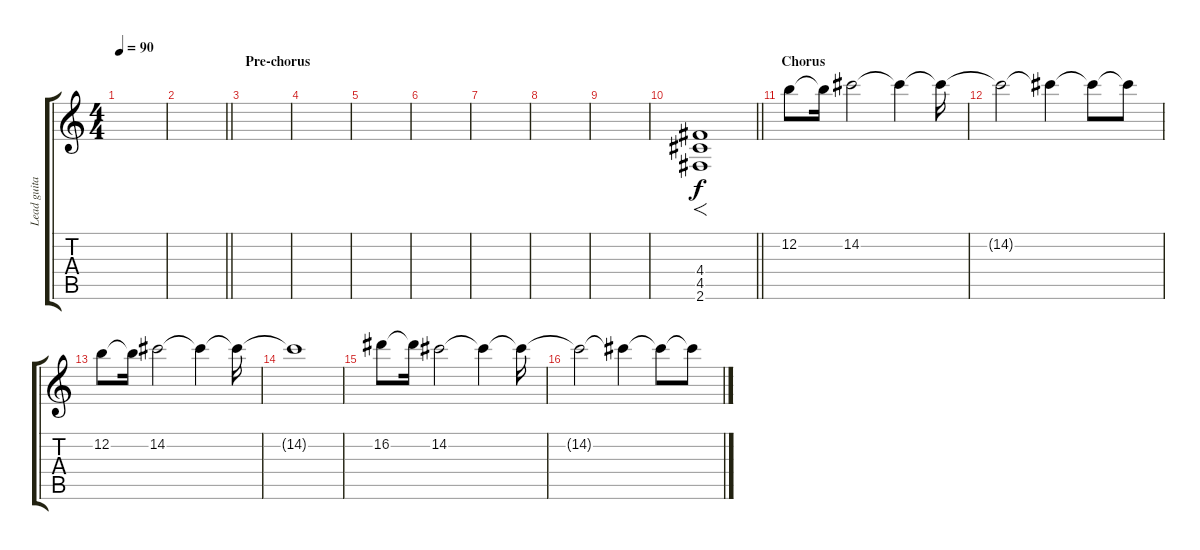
\track ("Lead guitar" "Lead guita") {instrument distortionguitar}
\staff {score tabs}
\tuning (E4 B3 G3 D3 A2 E2) {hide}
\ts (4 4)
\tempo 90
\clef g2
\ks c
|
\barLineRight lightlight
|
\section ("" "Pre-chorus")
|
|
|
|
|
|
|
\barLineRight lightlight
(4.4 4.5 2.6).1{f} |
\section ("" "Chorus")
12.2.8 12.2{t}.16 14.2.2 14.2{t}.4 14.2{t}.16 |
14.2{t}.2 14.2{t}.4 14.2{t}.8 14.2{t}.8 |
12.2.8 12.2{t}.16 14.2.2 14.2{t}.4 14.2{t}.16 |
14.2{t}.1 |
16.2.8 16.2{t}.16 14.2.2 14.2{t}.4 14.2{t}.16 |
14.2{t}.2 14.2{t}.4 14.2{t}.8 14.2{t}.8
